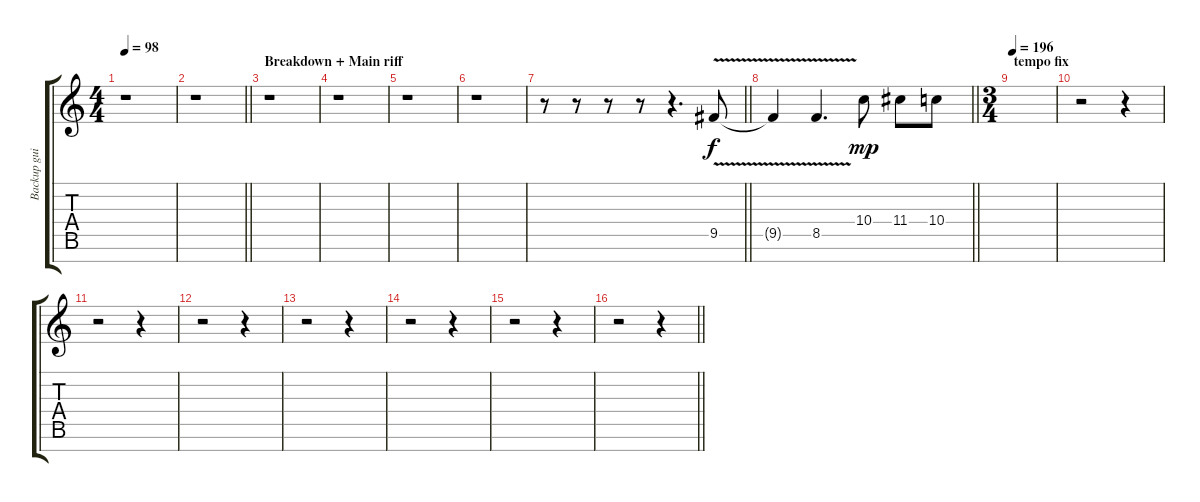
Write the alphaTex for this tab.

\track ("Backup guitars" "Backup gui") {instrument distortionguitar}
\staff {score tabs}
\tuning (E4 B3 G3 D3 A2 E2 B1) {hide}
\ts (4 4)
\tempo 98
\clef g2
\ks c
r.1{dy f} |
\barLineRight lightlight
r.1 |
\section ("" "Breakdown + Main riff")
r.1 |
r.1 |
r.1 |
r.1 |
\barLineRight lightlight
r.8{volume 13 balance 0} r.8 r.8 r.8 r.4{d} 9.5{v}.8 |
\barLineRight lightlight
9.5{t}.4 8.5{v}.4{d} 10.4.8{dy mp} 11.4.8 10.4.8 |
\ts (3 4)
\section ("" "tempo fix")
\tempo 196
|
r.2 r.4 |
r.2 r.4 |
r.2 r.4 |
r.2 r.4 |
r.2 r.4 |
r.2 r.4 |
\barLineRight lightlight
r.2 r.4
